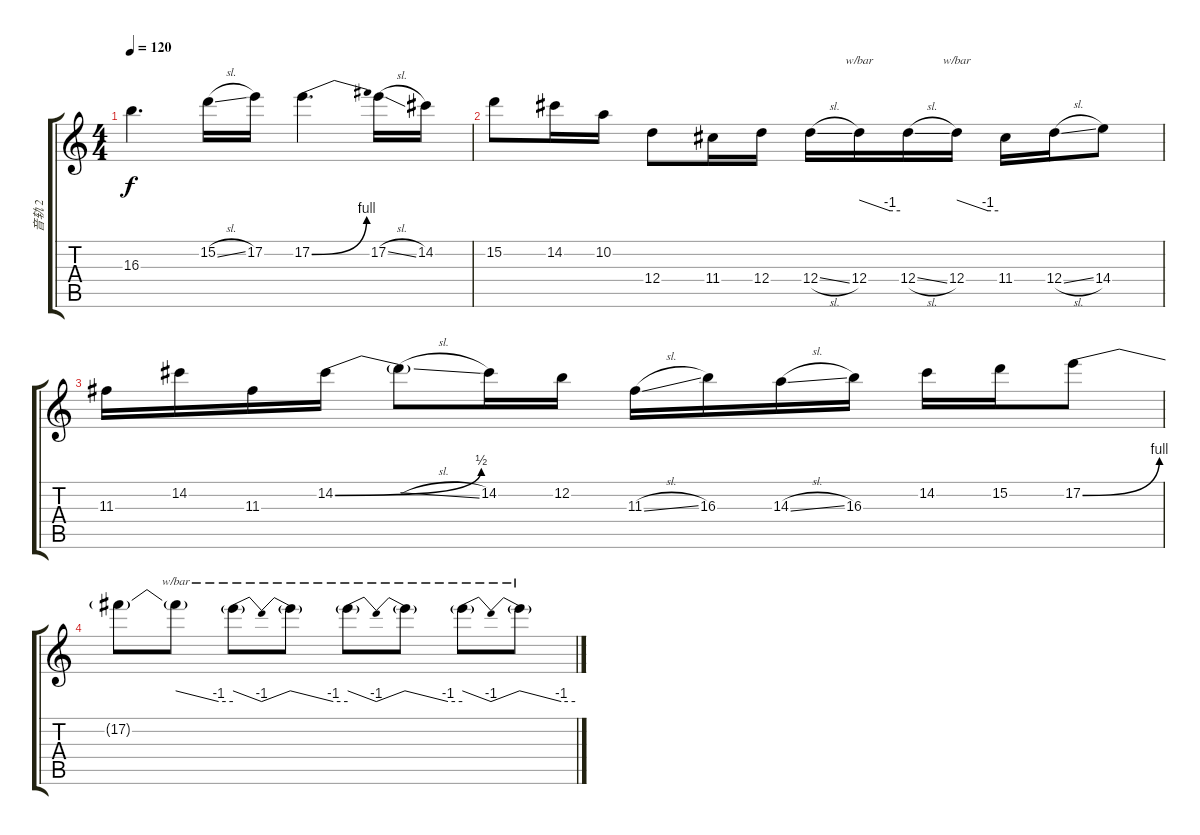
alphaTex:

\track ("音轨 2" "音轨 2") {instrument distortionguitar}
\staff {score tabs}
\tuning (E4 B3 G3 D3 A2 E2) {hide}
\ts (4 4)
\tempo 120
\clef g2
\ks c
16.3.4{d dy f} 15.2{sl}.16 17.2.16 17.2{be (bend 0 0 60 4)}.4{d} 17.2{sl}.16 14.2.16 |
15.2.8 14.2.16 10.2.16 12.4.8 11.4.16 12.4.16 12.4{sl}.16 12.4.16{tbe (custom default 0 0 45 -4 60 -4)} 12.4{sl}.16 12.4.16{tbe (custom default 0 0 45 -4 60 -4)} 11.4.16 12.4{sl}.16 14.4.8 |
11.3.16 14.2.16 11.3.16 14.2{be (bend 0 0 60 2)}.16 14.2{sl t}.8 14.2.16 12.2.16 11.3{sl}.16 16.3.16 14.3{sl}.16 16.3.16 14.2.16 15.2.16 17.2{be (bend 0 0 60 4)}.8 |
17.2{t}.8 17.2{t}.8{tbe (custom default 0 0 45 -4 60 -4)} 17.2{t}.8{tbe (dip default 0 0 30 -4 60 0)} 17.2{t}.8{tbe (custom default 0 0 45 -4 60 -4)} 17.2{t}.8{tbe (dip default 0 0 30 -4 60 0)} 17.2{t}.8{tbe (custom default 0 0 45 -4 60 -4)} 17.2{t}.8{tbe (dip default 0 0 30 -4 60 0)} 17.2{t}.8{tbe (custom default 0 0 45 -4 60 -4)}
